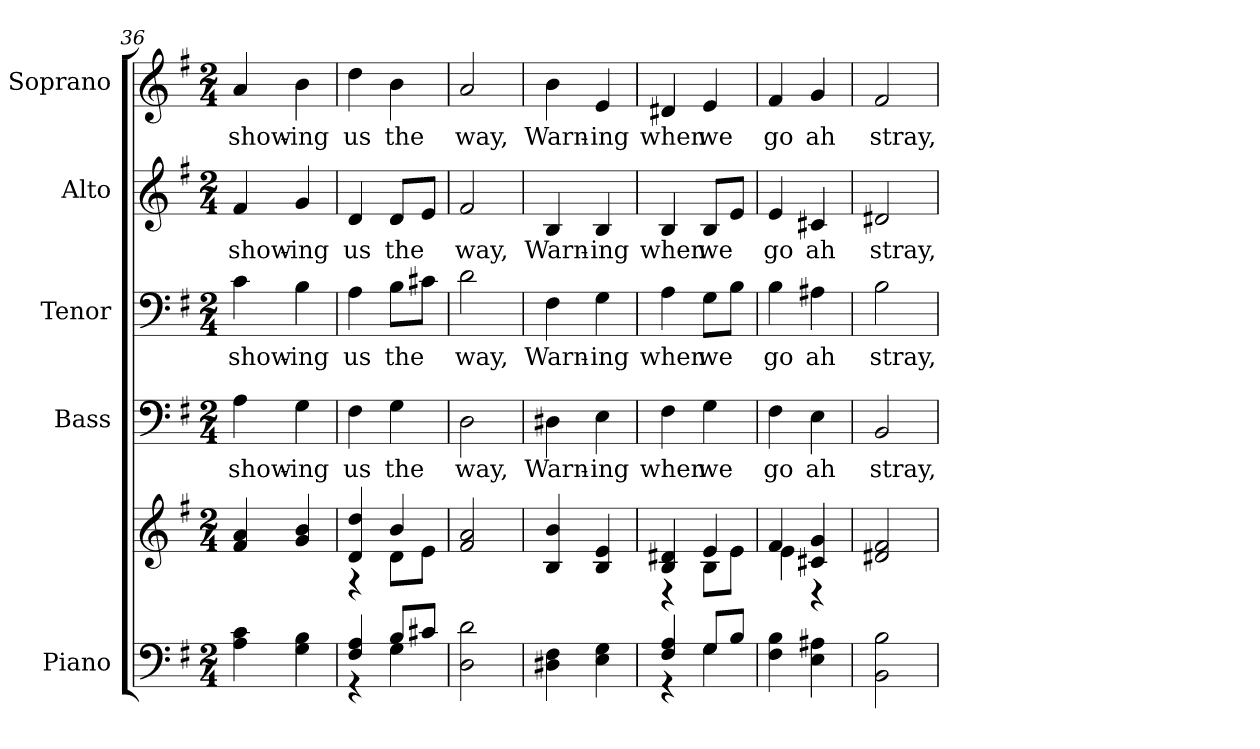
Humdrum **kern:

**kern	**kern	**kern	**text	**kern	**text	**kern	**text	**kern	**text
*part5	*part5	*part4	*part4	*part3	*part3	*part2	*part2	*part1	*part1
*staff6	*staff5	*staff4	*staff4	*staff3	*staff3	*staff2	*staff2	*staff1	*staff1
*I"Piano	*	*I"Bass	*	*I"Tenor	*	*I"Alto	*	*I"Soprano	*
*I'Pno.	*	*I'B.	*	*I'T.	*	*I'A.	*	*I'S.	*
*clefF4	*clefG2	*clefF4	*	*clefF4	*	*clefG2	*	*clefG2	*
*k[f#]	*k[f#]	*k[f#]	*	*k[f#]	*	*k[f#]	*	*k[f#]	*
*G:	*G:	*G:	*	*G:	*	*G:	*	*G:	*
*M2/4	*M2/4	*M2/4	*	*M2/4	*	*M2/4	*	*M2/4	*
=36	=36	=36	=36	=36	=36	=36	=36	=36	=36
!	!	!	!LO:LY:b:color=#000000	!	!	!	!	!	!
!	!	!	!	!	!LO:LY:b:color=#000000	!	!	!	!
!	!	!	!	!	!	!	!LO:LY:b:color=#000000	!	!
!	!	!	!	!	!	!	!	!	!LO:LY:b:color=#000000
4Ai\ 4ci	4f#i/ 4ai	4Ai\	show-	4ci\	show-	4f#i/	show-	4ai/	show-
!	!	!	!LO:LY:b:color=#000000	!	!	!	!	!	!
!	!	!	!	!	!LO:LY:b:color=#000000	!	!	!	!
!	!	!	!	!	!	!	!LO:LY:b:color=#000000	!	!
!	!	!	!	!	!	!	!	!	!LO:LY:b:color=#000000
4Gi\ 4Bi	4gi/ 4bi	4Gi\	-ing	4Bi\	-ing	4gi/	-ing	4bi\	-ing
=37	=37	=37	=37	=37	=37	=37	=37	=37	=37
*^	*^	*	*	*	*	*	*	*	*
!	!	!	!	!	!LO:LY:b:color=#000000	!	!	!	!	!	!
!	!	!	!	!	!	!	!LO:LY:b:color=#000000	!	!	!	!
!	!	!	!	!	!	!	!	!	!LO:LY:b:color=#000000	!	!
!	!	!	!	!	!	!	!	!	!	!	!LO:LY:b:color=#000000
4F#i/ 4Ai	4r	4di/ 4ddi	4r	4F#i\	us	4Ai\	us	4di/	us	4ddi\	us
!	!	!	!	!	!LO:LY:b:color=#000000	!	!	!	!	!	!
!	!	!	!	!	!	!	!LO:LY:b:color=#000000	!	!	!	!
!	!	!	!	!	!	!	!	!	!LO:LY:b:color=#000000	!	!
!	!	!	!	!	!	!	!	!	!	!	!LO:LY:b:color=#000000
8Bi/L	4Gi\	4bi/	8di\L	4Gi\	the	8Bi\L	the	8di/L	the	4bi\	the
8c#Xi/J	.	.	8ei\J	.	.	8c#Xi\J	.	8ei/J	.	.	.
*v	*v	*	*	*	*	*	*	*	*	*	*
*	*v	*v	*	*	*	*	*	*	*	*
!!LO:PB:g=z
=38	=38	=38	=38	=38	=38	=38	=38	=38	=38
*	*^	*	*	*	*	*	*	*	*
!	!	!	!	!LO:LY:b:color=#000000	!	!	!	!	!	!
*	*v	*v	*	*	*	*	*	*	*	*
*	*^	*	*	*	*	*	*	*	*
!	!	!	!	!	!	!LO:LY:b:color=#000000	!	!	!	!
*	*v	*v	*	*	*	*	*	*	*	*
*	*^	*	*	*	*	*	*	*	*
!	!	!	!	!	!	!	!	!LO:LY:b:color=#000000	!	!
*	*v	*v	*	*	*	*	*	*	*	*
*	*^	*	*	*	*	*	*	*	*
!	!	!	!	!	!	!	!	!	!	!LO:LY:b:color=#000000
*	*v	*v	*	*	*	*	*	*	*	*
2Di\ 2di	2f#i/ 2ai	2Di\	way,	2di\	way,	2f#i/	way,	2ai/	way,
=39	=39	=39	=39	=39	=39	=39	=39	=39	=39
!	!	!	!LO:LY:b:color=#000000	!	!	!	!	!	!
!	!	!	!	!	!LO:LY:b:color=#000000	!	!	!	!
!	!	!	!	!	!	!	!LO:LY:b:color=#000000	!	!
!	!	!	!	!	!	!	!	!	!LO:LY:b:color=#000000
4D#Xi\ 4F#i	4Bi/ 4bi	4D#Xi\	Warn-	4F#i\	Warn-	4Bi/	Warn-	4bi\	Warn-
!	!	!	!LO:LY:b:color=#000000	!	!	!	!	!	!
!	!	!	!	!	!LO:LY:b:color=#000000	!	!	!	!
!	!	!	!	!	!	!	!LO:LY:b:color=#000000	!	!
!	!	!	!	!	!	!	!	!	!LO:LY:b:color=#000000
4Ei\ 4Gi	4Bi/ 4ei	4Ei\	-ing	4Gi\	-ing	4Bi/	-ing	4ei/	-ing
=40	=40	=40	=40	=40	=40	=40	=40	=40	=40
*^	*^	*	*	*	*	*	*	*	*
!	!	!	!	!	!LO:LY:b:color=#000000	!	!	!	!	!	!
!	!	!	!	!	!	!	!LO:LY:b:color=#000000	!	!	!	!
!	!	!	!	!	!	!	!	!	!LO:LY:b:color=#000000	!	!
!	!	!	!	!	!	!	!	!	!	!	!LO:LY:b:color=#000000
4F#i/ 4Ai	4r	4Bi/ 4d#Xi	4r	4F#i\	when	4Ai\	when	4Bi/	when	4d#Xi/	when
!	!	!	!	!	!LO:LY:b:color=#000000	!	!	!	!	!	!
!	!	!	!	!	!	!	!LO:LY:b:color=#000000	!	!	!	!
!	!	!	!	!	!	!	!	!	!LO:LY:b:color=#000000	!	!
!	!	!	!	!	!	!	!	!	!	!	!LO:LY:b:color=#000000
8Gi/L	4Gi\	4ei/	8Bi\L	4Gi\	we	8Gi\L	we	8Bi/L	we	4ei/	we
8Bi/J	.	.	8ei\J	.	.	8Bi\J	.	8ei/J	.	.	.
*v	*v	*	*	*	*	*	*	*	*	*	*
!!LO:PB:g=z
=41	=41	=41	=41	=41	=41	=41	=41	=41	=41	=41
!	!	!	!	!LO:LY:b:color=#000000	!	!	!	!	!	!
!	!	!	!	!	!	!LO:LY:b:color=#000000	!	!	!	!
!	!	!	!	!	!	!	!	!LO:LY:b:color=#000000	!	!
!	!	!	!	!	!	!	!	!	!	!LO:LY:b:color=#000000
4F#i\ 4Bi	4f#i/	4ei\	4F#i\	go	4Bi\	go	4ei/	go	4f#i/	go
!	!	!	!	!LO:LY:b:color=#000000	!	!	!	!	!	!
!	!	!	!	!	!	!LO:LY:b:color=#000000	!	!	!	!
!	!	!	!	!	!	!	!	!LO:LY:b:color=#000000	!	!
!	!	!	!	!	!	!	!	!	!	!LO:LY:b:color=#000000
4Ei\ 4A#Xi	4c#Xi/ 4gi	4r	4Ei\	ah	4A#Xi\	ah	4c#Xi/	ah	4gi/	ah
*	*v	*v	*	*	*	*	*	*	*	*
=42	=42	=42	=42	=42	=42	=42	=42	=42	=42
*	*^	*	*	*	*	*	*	*	*
!	!	!	!	!LO:LY:b:color=#000000	!	!	!	!	!	!
*	*v	*v	*	*	*	*	*	*	*	*
*	*^	*	*	*	*	*	*	*	*
!	!	!	!	!	!	!LO:LY:b:color=#000000	!	!	!	!
*	*v	*v	*	*	*	*	*	*	*	*
*	*^	*	*	*	*	*	*	*	*
!	!	!	!	!	!	!	!	!LO:LY:b:color=#000000	!	!
*	*v	*v	*	*	*	*	*	*	*	*
*	*^	*	*	*	*	*	*	*	*
!	!	!	!	!	!	!	!	!	!	!LO:LY:b:color=#000000
*	*v	*v	*	*	*	*	*	*	*	*
2BBi\ 2Bi	2d#Xi/ 2f#i	2BBi/	stray,	2Bi\	stray,	2d#Xi/	stray,	2f#i/	stray,
=	=	=	=	=	=	=	=	=	=
*-	*-	*-	*-	*-	*-	*-	*-	*-	*-
